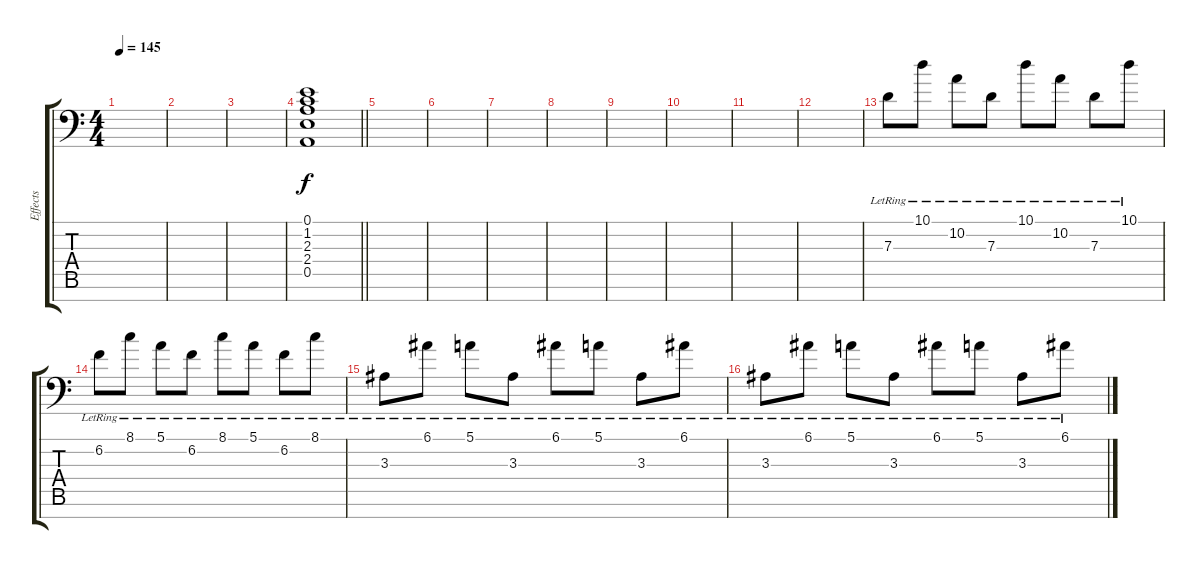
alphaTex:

\track ("Effects" "Effects") {instrument lead2sawtooth}
\staff {score tabs}
\tuning (E4 B3 G3 D3 A2 E1 A0) {hide}
\ts (4 4)
\tempo 145
\clef f4
\ks c
|
|
|
\barLineRight lightlight
(0.1 1.2 2.3 2.4 0.5).1{dy f instrument electricguitarclean} |
\section ("" "")
|
|
|
|
|
|
|
|
7.3{lr}.8{volume 16 instrument harpsichord} 10.1{lr}.8 10.2{lr}.8 7.3{lr}.8 10.1{lr}.8 10.2{lr}.8 7.3{lr}.8 10.1{lr}.8 |
6.2{lr}.8 8.1{lr}.8 5.1{lr}.8 6.2{lr}.8 8.1{lr}.8 5.1{lr}.8 6.2{lr}.8 8.1{lr}.8 |
3.3{lr}.8 6.1{lr}.8 5.1{lr}.8 3.3{lr}.8 6.1{lr}.8 5.1{lr}.8 3.3{lr}.8 6.1{lr}.8 |
3.3{lr}.8 6.1{lr}.8 5.1{lr}.8 3.3{lr}.8 6.1{lr}.8 5.1{lr}.8 3.3{lr}.8 6.1{lr}.8
